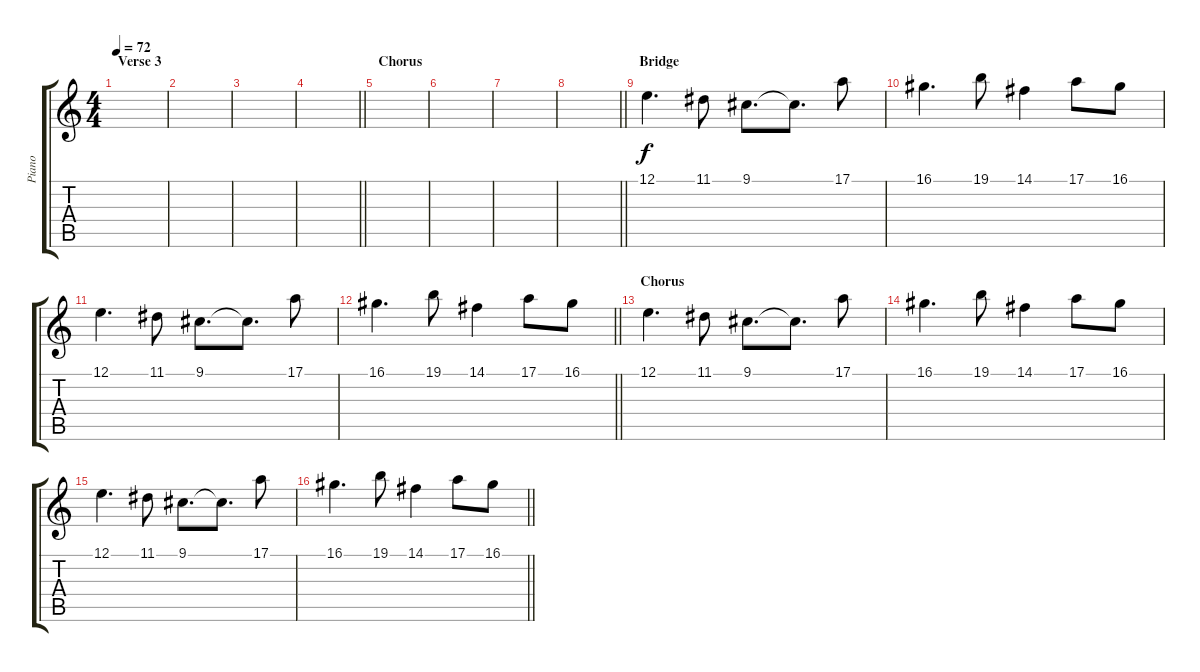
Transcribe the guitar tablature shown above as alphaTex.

\track ("Piano" "Piano") {instrument brightacousticpiano}
\staff {score tabs}
\tuning (E4 B3 G3 D3 A2 E2) {hide}
\ts (4 4)
\section ("" "Verse 3")
\tempo 72
\clef g2
\ks c
|
|
|
\barLineRight lightlight
|
\section ("" "Chorus")
|
|
|
\barLineRight lightlight
|
\section ("" "Bridge")
12.1.4{d} 11.1.8 9.1.8{d} 9.1{t}.8{d} 17.1.8 |
16.1.4{d} 19.1.8 14.1.4 17.1.8 16.1.8 |
12.1.4{d} 11.1.8 9.1.8{d} 9.1{t}.8{d} 17.1.8 |
\barLineRight lightlight
16.1.4{d} 19.1.8 14.1.4 17.1.8 16.1.8 |
\section ("" "Chorus")
12.1.4{d} 11.1.8 9.1.8{d} 9.1{t}.8{d} 17.1.8 |
16.1.4{d} 19.1.8 14.1.4 17.1.8 16.1.8 |
12.1.4{d} 11.1.8 9.1.8{d} 9.1{t}.8{d} 17.1.8 |
\barLineRight lightlight
16.1.4{d} 19.1.8 14.1.4 17.1.8 16.1.8
